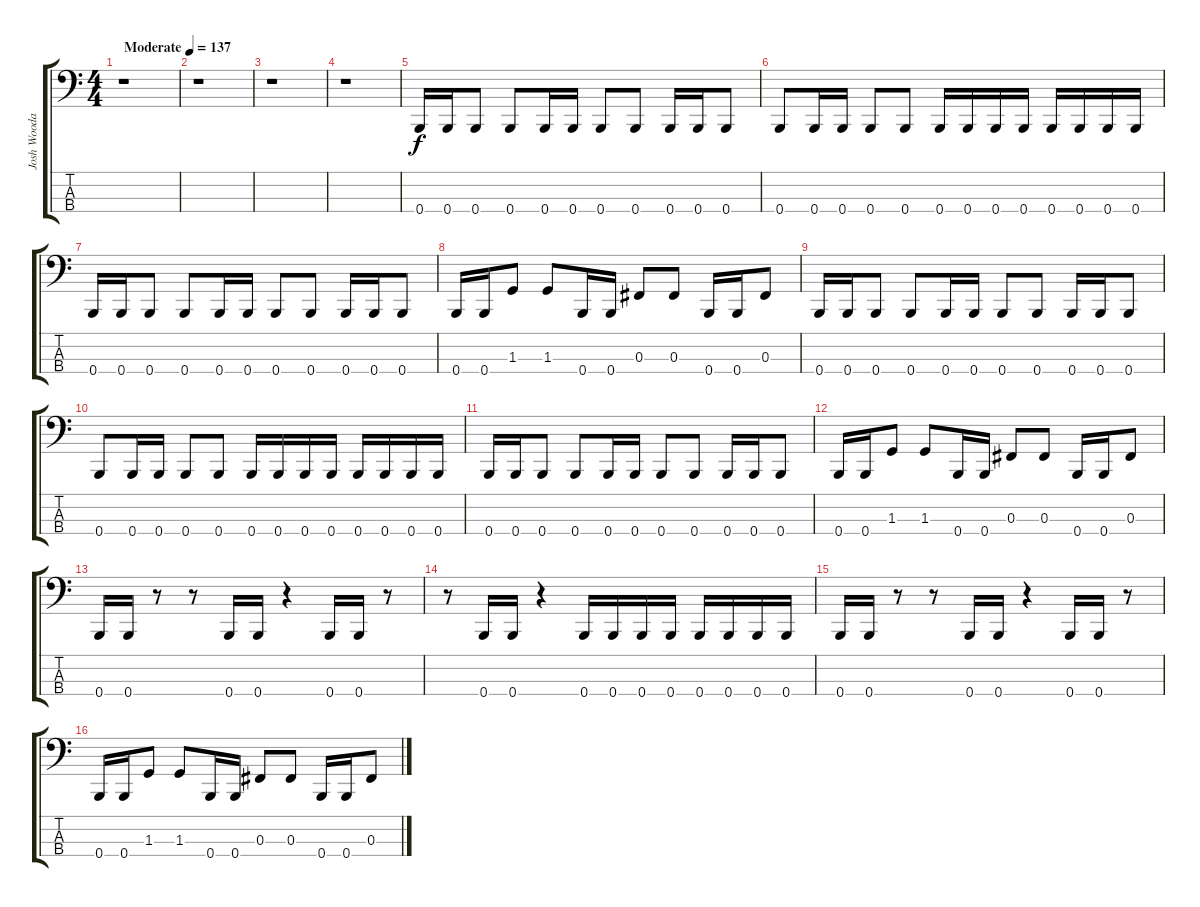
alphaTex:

\track ("Josh Woodard / Bass" "Josh Wooda") {instrument electricbasspick}
\staff {score tabs}
\tuning (E2 B1 Gb1 B0) {hide}
\ts (4 4)
\tempo (137 "Moderate")
\clef f4
\ks c
r.1{dy f instrument electricbasspick} |
r.1 |
r.1 |
r.1 |
0.4.16 0.4.16 0.4.8 0.4.8 0.4.16 0.4.16 0.4.8 0.4.8 0.4.16 0.4.16 0.4.8 |
0.4.8 0.4.16 0.4.16 0.4.8 0.4.8 0.4.16 0.4.16 0.4.16 0.4.16 0.4.16 0.4.16 0.4.16 0.4.16 |
0.4.16 0.4.16 0.4.8 0.4.8 0.4.16 0.4.16 0.4.8 0.4.8 0.4.16 0.4.16 0.4.8 |
0.4.16 0.4.16 1.3.8 1.3.8 0.4.16 0.4.16 0.3.8 0.3.8 0.4.16 0.4.16 0.3.8 |
0.4.16 0.4.16 0.4.8 0.4.8 0.4.16 0.4.16 0.4.8 0.4.8 0.4.16 0.4.16 0.4.8 |
0.4.8 0.4.16 0.4.16 0.4.8 0.4.8 0.4.16 0.4.16 0.4.16 0.4.16 0.4.16 0.4.16 0.4.16 0.4.16 |
0.4.16 0.4.16 0.4.8 0.4.8 0.4.16 0.4.16 0.4.8 0.4.8 0.4.16 0.4.16 0.4.8 |
0.4.16 0.4.16 1.3.8 1.3.8 0.4.16 0.4.16 0.3.8 0.3.8 0.4.16 0.4.16 0.3.8 |
0.4.16 0.4.16 r.8 r.8 0.4.16 0.4.16 r.4 0.4.16 0.4.16 r.8 |
r.8 0.4.16 0.4.16 r.4 0.4.16 0.4.16 0.4.16 0.4.16 0.4.16 0.4.16 0.4.16 0.4.16 |
0.4.16 0.4.16 r.8 r.8 0.4.16 0.4.16 r.4 0.4.16 0.4.16 r.8 |
0.4.16 0.4.16 1.3.8 1.3.8 0.4.16 0.4.16 0.3.8 0.3.8 0.4.16 0.4.16 0.3.8
